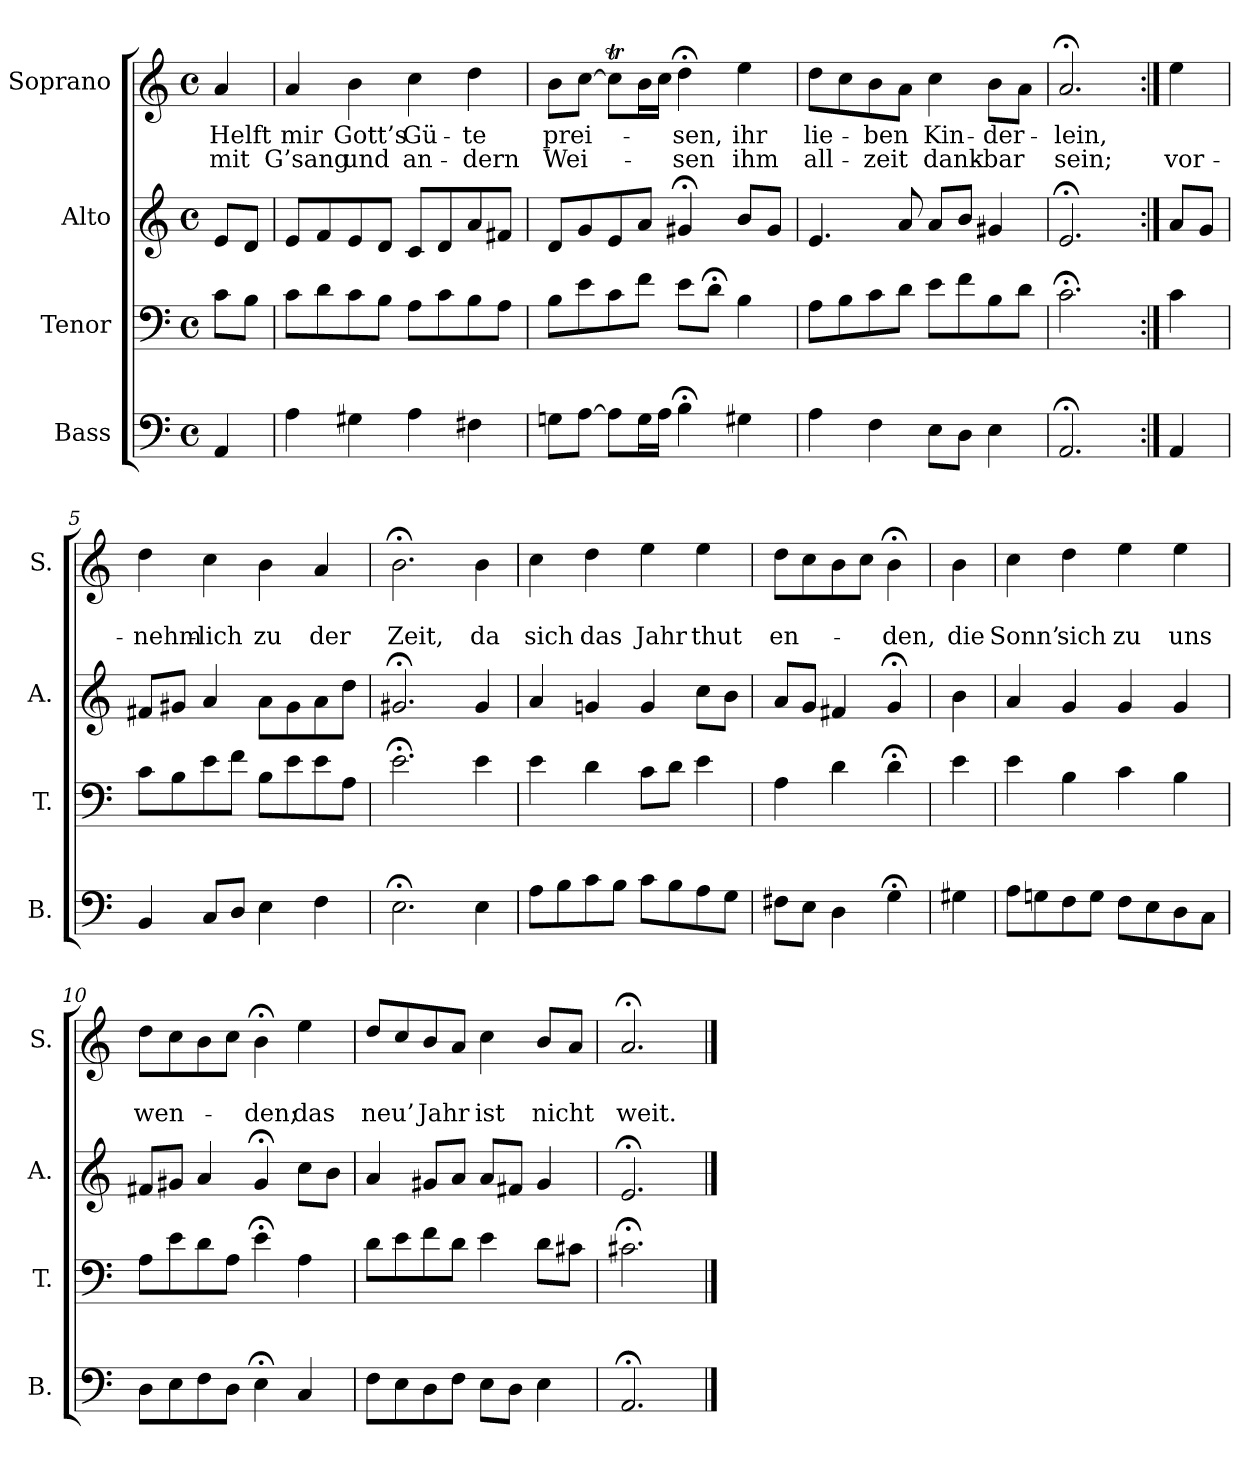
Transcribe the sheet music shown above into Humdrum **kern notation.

**kern	**kern	**kern	**kern	**text	**text
*part4	*part3	*part2	*part1	*part1	*part1
*staff4	*staff3	*staff2	*staff1	*staff1	*staff1
*I"Bass	*I"Tenor	*I"Alto	*I"Soprano	*	*
*I'B.	*I'T.	*I'A.	*I'S.	*	*
*clefF4	*clefF4	*clefG2	*clefG2	*	*
*k[]	*k[]	*k[]	*k[]	*	*
*a:	*a:	*a:	*a:	*	*
*M4/4	*M4/4	*M4/4	*M4/4	*	*
*met(c)	*met(c)	*met(c)	*met(c)	*	*
=	=	=	=	=	=
4AA/	8c\L	8e/L	4a/	Helft	mit
.	8B\J	8d/J	.	.	.
=1	=1	=1	=1	=1	=1
4A\	8c\L	8e/L	4a/	mir	G’sang
.	8d\	8f/	.	.	.
4G#X\	8c\	8e/	4b\	Gott’s	und
.	8B\J	8d/J	.	.	.
4A\	8A\L	8c/L	4cc\	Gü-	an-
.	8c\	8d/	.	.	.
4F#X\	8B\	8a/	4dd\	-te	-dern
.	8A\J	8f#X/J	.	.	.
=2	=2	=2	=2	=2	=2
8Gn\L	8B\L	8d/L	8b\L	prei-	Wei-
[8A\J	8e\	8g/	[8cc\J	.	.
8A\L]	8c\	8e/	8ccT\L]	.	.
16G\L	8f\J	8a/J	16b\L	.	.
16A\JJ	.	.	16cc\JJ	.	.
4B;<\	8e\L	4g#X;</	4dd;<\	-sen,	-sen
.	8d;<\J	.	.	.	.
4G#X\	4B\	8b/L	4ee\	ihr	ihm
.	.	8g#/J	.	.	.
=3	=3	=3	=3	=3	=3
4A\	8A\L	4.e/	8dd\L	lie-	all-
.	8B\	.	8cc\	.	.
4F\	8c\	.	8b\	-ben	-zeit
.	8d\J	8a/	8a\J	.	.
8E\L	8e\L	8a/L	4cc\	Kin-	dank-
8D\J	8f\	8b/J	.	.	.
4E\	8B\	4g#X/	8b\L	-der-	-bar
.	8d\J	.	8a\J	.	.
=4	=4	=4	=4	=4	=4
2.AA;</	2.c;<\	2.e;</	2.a;</	-lein,	sein;
!!LO:LB:g=z
=4a:|!	=4a:|!	=4a:|!	=4a:|!	=4a:|!	=4a:|!
4AA/	4c\	8a/L	4ee\	.	vor-
.	.	8g/J	.	.	.
=5	=5	=5	=5	=5	=5
4BB/	8c\L	8f#X/L	4dd\	.	-nehm-
.	8B\	8g#X/J	.	.	.
8C/L	8e\	4a/	4cc\	.	-lich
8D/J	8f\J	.	.	.	.
4E\	8B\L	8a\L	4b\	.	zu
.	8e\	8g#\	.	.	.
4F\	8e\	8a\	4a/	.	der
.	8A\J	8dd\J	.	.	.
=6	=6	=6	=6	=6	=6
2.E;<\	2.e;<\	2.g#X;</	2.b;<\	.	Zeit,
4E\	4e\	4g#/	4b\	.	da
=7	=7	=7	=7	=7	=7
8A\L	4e\	4a/	4cc\	.	sich
8B\	.	.	.	.	.
8c\	4d\	4gn/	4dd\	.	das
8B\J	.	.	.	.	.
8c\L	8c\L	4g/	4ee\	.	Jahr
8B\	8d\J	.	.	.	.
8A\	4e\	8cc\L	4ee\	.	thut
8G\J	.	8b\J	.	.	.
=8	=8	=8	=8	=8	=8
8F#X\L	4A\	8a/L	8dd\L	.	en-
8E\J	.	8g/J	8cc\	.	.
4D\	4d\	4f#X/	8b\	.	.
.	.	.	8cc\J	.	.
4G;<\	4d;<\	4g;</	4b;<\	.	-den,
!!LO:PB:g=z
=8a	=8a	=8a	=8a	=8a	=8a
4G#X\	4e\	4b\	4b\	.	die
=9	=9	=9	=9	=9	=9
8A\L	4e\	4a/	4cc\	.	Sonn’
8Gn\	.	.	.	.	.
8F\	4B\	4g/	4dd\	.	sich
8G\J	.	.	.	.	.
8F\L	4c\	4g/	4ee\	.	zu
8E\	.	.	.	.	.
8D\	4B\	4g/	4ee\	.	uns
8C\J	.	.	.	.	.
=10	=10	=10	=10	=10	=10
8D\L	8A\L	8f#X/L	8dd\L	.	wen-
8E\	8e\	8g#X/J	8cc\	.	.
8F\	8d\	4a/	8b\	.	.
8D\J	8A\J	.	8cc\J	.	.
4E;<\	4e;<\	4g#;</	4b;<\	.	-den;
4C/	4A\	8cc\L	4ee\	.	das
.	.	8b\J	.	.	.
=11	=11	=11	=11	=11	=11
8F\L	8d\L	4a/	8dd/L	.	neu’
8E\	8e\	.	8cc/	.	.
8D\	8f\	8g#X/L	8b/	.	Jahr
8F\J	8d\J	8a/J	8a/J	.	.
8E\L	4e\	8a/L	4cc\	.	ist
8D\J	.	8f#X/J	.	.	.
4E\	8d\L	4g#/	8b/L	.	nicht
.	8c#X\J	.	8a/J	.	.
=12	=12	=12	=12	=12	=12
2.AA;</	2.c#X;<\	2.e;</	2.a;</	.	weit.
==	==	==	==	==	==
*-	*-	*-	*-	*-	*-
